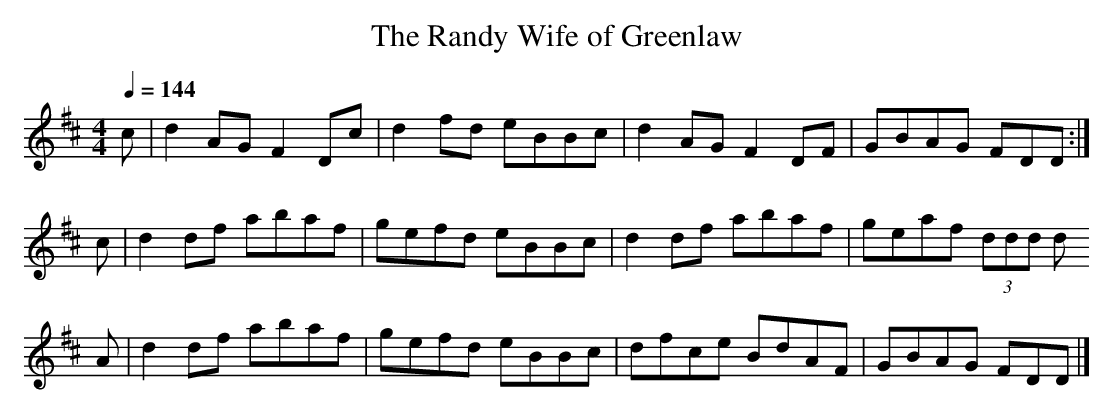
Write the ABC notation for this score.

X:1
T:The Randy Wife of Greenlaw
M:4/4
L:1/8
Q:1/4=144
K:D
c|d2AG F2Dc|d2fd eBBc|d2AG F2DF|GBAG FDD    :|
c|d2df abaf|gefd eBBc|d2df abaf|geaf (3ddd d
A|d2df abaf|gefd eBBc|dfce BdAF|GBAG FDD    |]
